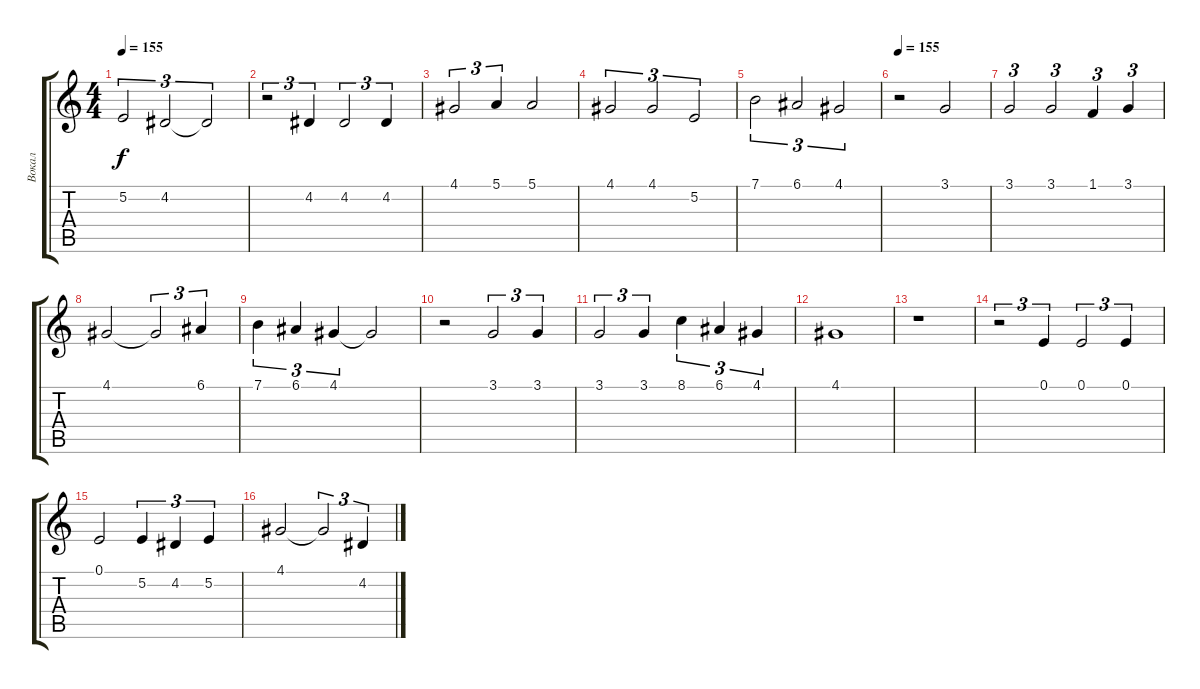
\track ("Вокал" "Вокал") {instrument choiraahs}
\staff {score tabs}
\tuning (E4 B3 G3 D3 A2 E2) {hide}
\ts (4 4)
\tempo 155
\clef g2
\ks c
5.2.2{tu (3 2) dy f} 4.2.2{tu (3 2)} 4.2{t}.2{tu (3 2)} |
r.2{tu (3 2)} 4.2.4{tu (3 2)} 4.2.2{tu (3 2)} 4.2.4{tu (3 2)} |
4.1.2{tu (3 2)} 5.1.4{tu (3 2)} 5.1.2 |
4.1.2{tu (3 2)} 4.1.2{tu (3 2)} 5.2.2{tu (3 2)} |
7.1.2{tu (3 2)} 6.1.2{tu (3 2)} 4.1.2{tu (3 2)} |
\tempo 155
r.2 3.1.2 |
3.1.2{tu (3 2)} 3.1.2{tu (3 2)} 1.1.4{tu (3 2)} 3.1.4{tu (3 2)} |
4.1.2 4.1{t}.2{tu (3 2)} 6.1.4{tu (3 2)} |
7.1.4{tu (3 2)} 6.1.4{tu (3 2)} 4.1.4{tu (3 2)} 4.1{t}.2 |
r.2 3.1.2{tu (3 2)} 3.1.4{tu (3 2)} |
3.1.2{tu (3 2)} 3.1.4{tu (3 2)} 8.1.4{tu (3 2)} 6.1.4{tu (3 2)} 4.1.4{tu (3 2)} |
4.1.1 |
r.1 |
r.2{tu (3 2)} 0.1.4{tu (3 2)} 0.1.2{tu (3 2)} 0.1.4{tu (3 2)} |
0.1.2 5.2.4{tu (3 2)} 4.2.4{tu (3 2)} 5.2.4{tu (3 2)} |
4.1.2 4.1{t}.2{tu (3 2)} 4.2.4{tu (3 2)}
